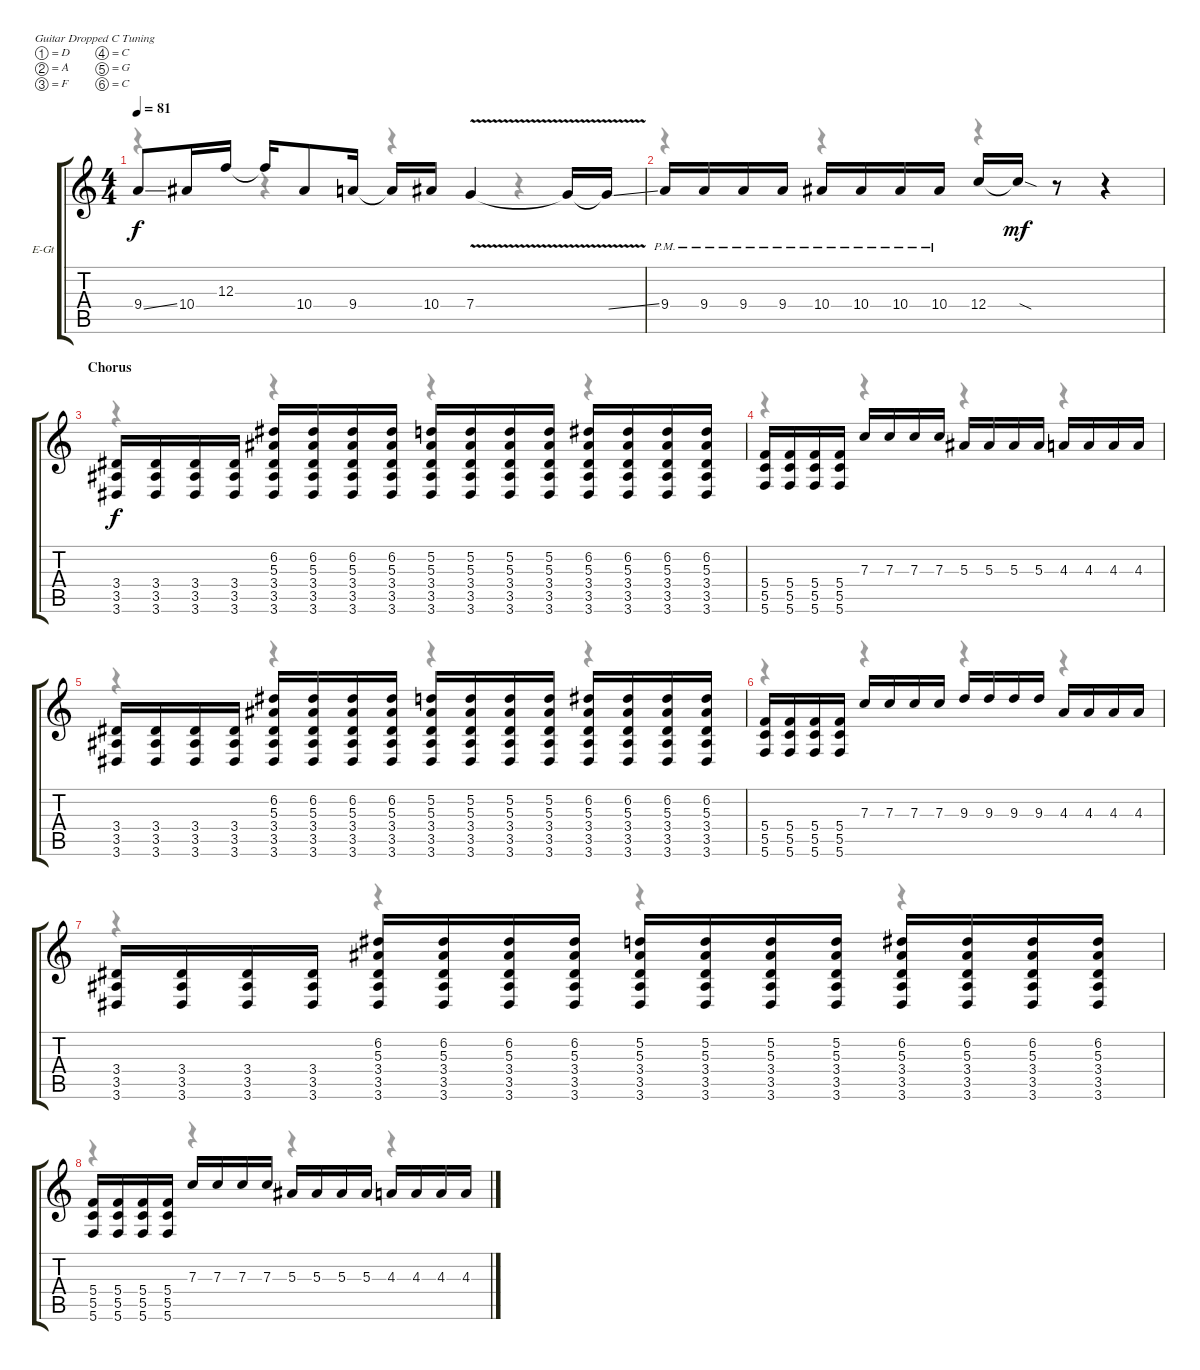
\bracketExtendMode groupsimilarinstruments
\firstSystemTrackNameOrientation horizontal
\otherSystemsTrackNameOrientation horizontal
\track ("Padge (Drive)" "E-Gt") {instrument distortionguitar}
\staff {score tabs}
\tuning (D4 A3 F3 C3 G2 C2)
\voice
\ts (4 4)
\tempo 81
\clef g2
\ks c
9.4{ss}.8{dy f} 10.4.16 12.3.16 12.3{t}.16 10.4.8 9.4.16 9.4{t}.16 10.4.16 7.4{v}.4 7.4{v t}.16 7.4{v ss t}.16 |
9.4{pm}.16 9.4{pm}.16 9.4{pm}.16 9.4{pm}.16 10.4{pm}.16 10.4{pm}.16 10.4{pm}.16 10.4{pm}.16 12.4.16 12.4{sod t}.16{dy mf} r.8 r.4 |
\section ("" "Chorus")
(3.4 3.5 3.6).16{dy f} (3.4 3.5 3.6).16 (3.4 3.5 3.6).16 (3.4 3.5 3.6).16 (6.2 5.3 3.4 3.5 3.6).16 (6.2 5.3 3.4 3.5 3.6).16 (6.2 5.3 3.4 3.5 3.6).16 (6.2 5.3 3.4 3.5 3.6).16 (5.2 5.3 3.4 3.5 3.6).16 (5.2 5.3 3.4 3.5 3.6).16 (5.2 5.3 3.4 3.5 3.6).16 (5.2 5.3 3.4 3.5 3.6).16 (6.2 5.3 3.4 3.5 3.6).16 (6.2 5.3 3.4 3.5 3.6).16 (6.2 5.3 3.4 3.5 3.6).16 (6.2 5.3 3.4 3.5 3.6).16 |
(5.4 5.5 5.6).16 (5.4 5.5 5.6).16 (5.4 5.5 5.6).16 (5.4 5.5 5.6).16 7.3.16 7.3.16 7.3.16 7.3.16 5.3.16 5.3.16 5.3.16 5.3.16 4.3.16 4.3.16 4.3.16 4.3.16 |
(3.4 3.5 3.6).16 (3.4 3.5 3.6).16 (3.4 3.5 3.6).16 (3.4 3.5 3.6).16 (6.2 5.3 3.4 3.5 3.6).16 (6.2 5.3 3.4 3.5 3.6).16 (6.2 5.3 3.4 3.5 3.6).16 (6.2 5.3 3.4 3.5 3.6).16 (5.2 5.3 3.4 3.5 3.6).16 (5.2 5.3 3.4 3.5 3.6).16 (5.2 5.3 3.4 3.5 3.6).16 (5.2 5.3 3.4 3.5 3.6).16 (6.2 5.3 3.4 3.5 3.6).16 (6.2 5.3 3.4 3.5 3.6).16 (6.2 5.3 3.4 3.5 3.6).16 (6.2 5.3 3.4 3.5 3.6).16 |
(5.4 5.5 5.6).16 (5.4 5.5 5.6).16 (5.4 5.5 5.6).16 (5.4 5.5 5.6).16 7.3.16 7.3.16 7.3.16 7.3.16 9.3.16 9.3.16 9.3.16 9.3.16 4.3.16 4.3.16 4.3.16 4.3.16 |
(3.4 3.5 3.6).16 (3.4 3.5 3.6).16 (3.4 3.5 3.6).16 (3.4 3.5 3.6).16 (6.2 5.3 3.4 3.5 3.6).16 (6.2 5.3 3.4 3.5 3.6).16 (6.2 5.3 3.4 3.5 3.6).16 (6.2 5.3 3.4 3.5 3.6).16 (5.2 5.3 3.4 3.5 3.6).16 (5.2 5.3 3.4 3.5 3.6).16 (5.2 5.3 3.4 3.5 3.6).16 (5.2 5.3 3.4 3.5 3.6).16 (6.2 5.3 3.4 3.5 3.6).16 (6.2 5.3 3.4 3.5 3.6).16 (6.2 5.3 3.4 3.5 3.6).16 (6.2 5.3 3.4 3.5 3.6).16 |
(5.4 5.5 5.6).16 (5.4 5.5 5.6).16 (5.4 5.5 5.6).16 (5.4 5.5 5.6).16 7.3.16 7.3.16 7.3.16 7.3.16 5.3.16 5.3.16 5.3.16 5.3.16 4.3.16 4.3.16 4.3.16 4.3.16
\voice
\clef g2
\ottava regular
\simile none
\ks c
r.4{dy mf} r.4 r.4 r.4 |
r.4 r.4 r.4 r.4 |
r.4 r.4 r.4 r.4 |
r.4 r.4 r.4 r.4 |
r.4 r.4 r.4 r.4 |
r.4 r.4 r.4 r.4 |
r.4 r.4 r.4 r.4 |
r.4 r.4 r.4 r.4
